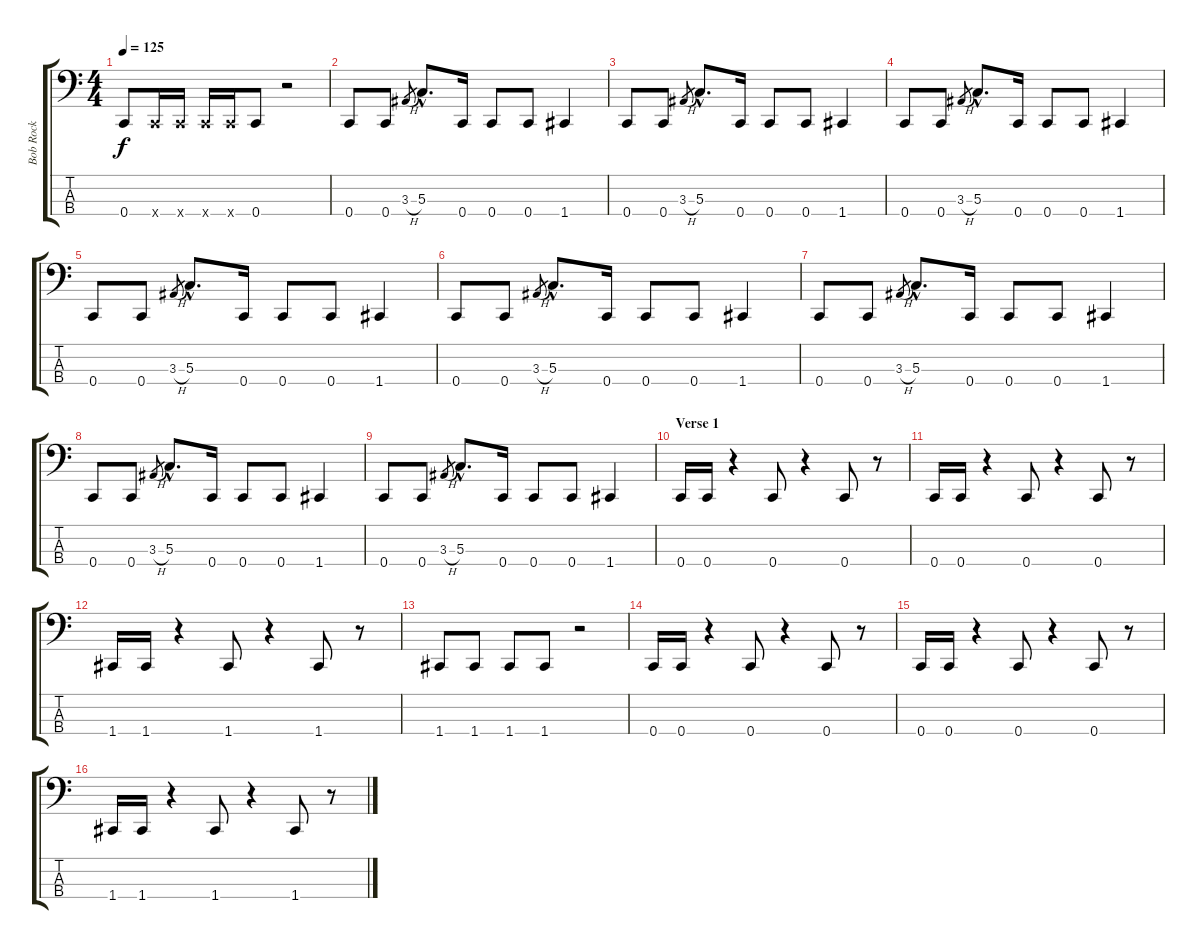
\track ("Bob Rock" "Bob Rock") {instrument electricbasspick}
\staff {score tabs}
\tuning (F2 C2 G1 C1) {hide}
\ts (4 4)
\tempo 125
\clef f4
\ks c
0.4.8{dy f} 0.4{x}.16 0.4{x}.16 0.4{x}.16 0.4{x}.16 0.4.8 r.2 |
0.4.8 0.4.8 3.3{h}.8{gr} 5.3{hac}.8{d} 0.4.16 0.4.8 0.4.8 1.4.4 |
0.4.8 0.4.8 3.3{h}.8{gr} 5.3{hac}.8{d} 0.4.16 0.4.8 0.4.8 1.4.4 |
0.4.8 0.4.8 3.3{h}.8{gr} 5.3{hac}.8{d} 0.4.16 0.4.8 0.4.8 1.4.4 |
0.4.8 0.4.8 3.3{h}.8{gr} 5.3{hac}.8{d} 0.4.16 0.4.8 0.4.8 1.4.4 |
0.4.8 0.4.8 3.3{h}.8{gr} 5.3{hac}.8{d} 0.4.16 0.4.8 0.4.8 1.4.4 |
0.4.8 0.4.8 3.3{h}.8{gr} 5.3{hac}.8{d} 0.4.16 0.4.8 0.4.8 1.4.4 |
0.4.8 0.4.8 3.3{h}.8{gr} 5.3{hac}.8{d} 0.4.16 0.4.8 0.4.8 1.4.4 |
0.4.8 0.4.8 3.3{h}.8{gr} 5.3{hac}.8{d} 0.4.16 0.4.8 0.4.8 1.4.4 |
\section ("" "Verse 1")
0.4.16 0.4.16 r.4 0.4.8 r.4 0.4.8 r.8 |
0.4.16 0.4.16 r.4 0.4.8 r.4 0.4.8 r.8 |
1.4.16 1.4.16 r.4 1.4.8 r.4 1.4.8 r.8 |
1.4.8 1.4.8 1.4.8 1.4.8 r.2 |
0.4.16 0.4.16 r.4 0.4.8 r.4 0.4.8 r.8 |
0.4.16 0.4.16 r.4 0.4.8 r.4 0.4.8 r.8 |
1.4.16 1.4.16 r.4 1.4.8 r.4 1.4.8 r.8
